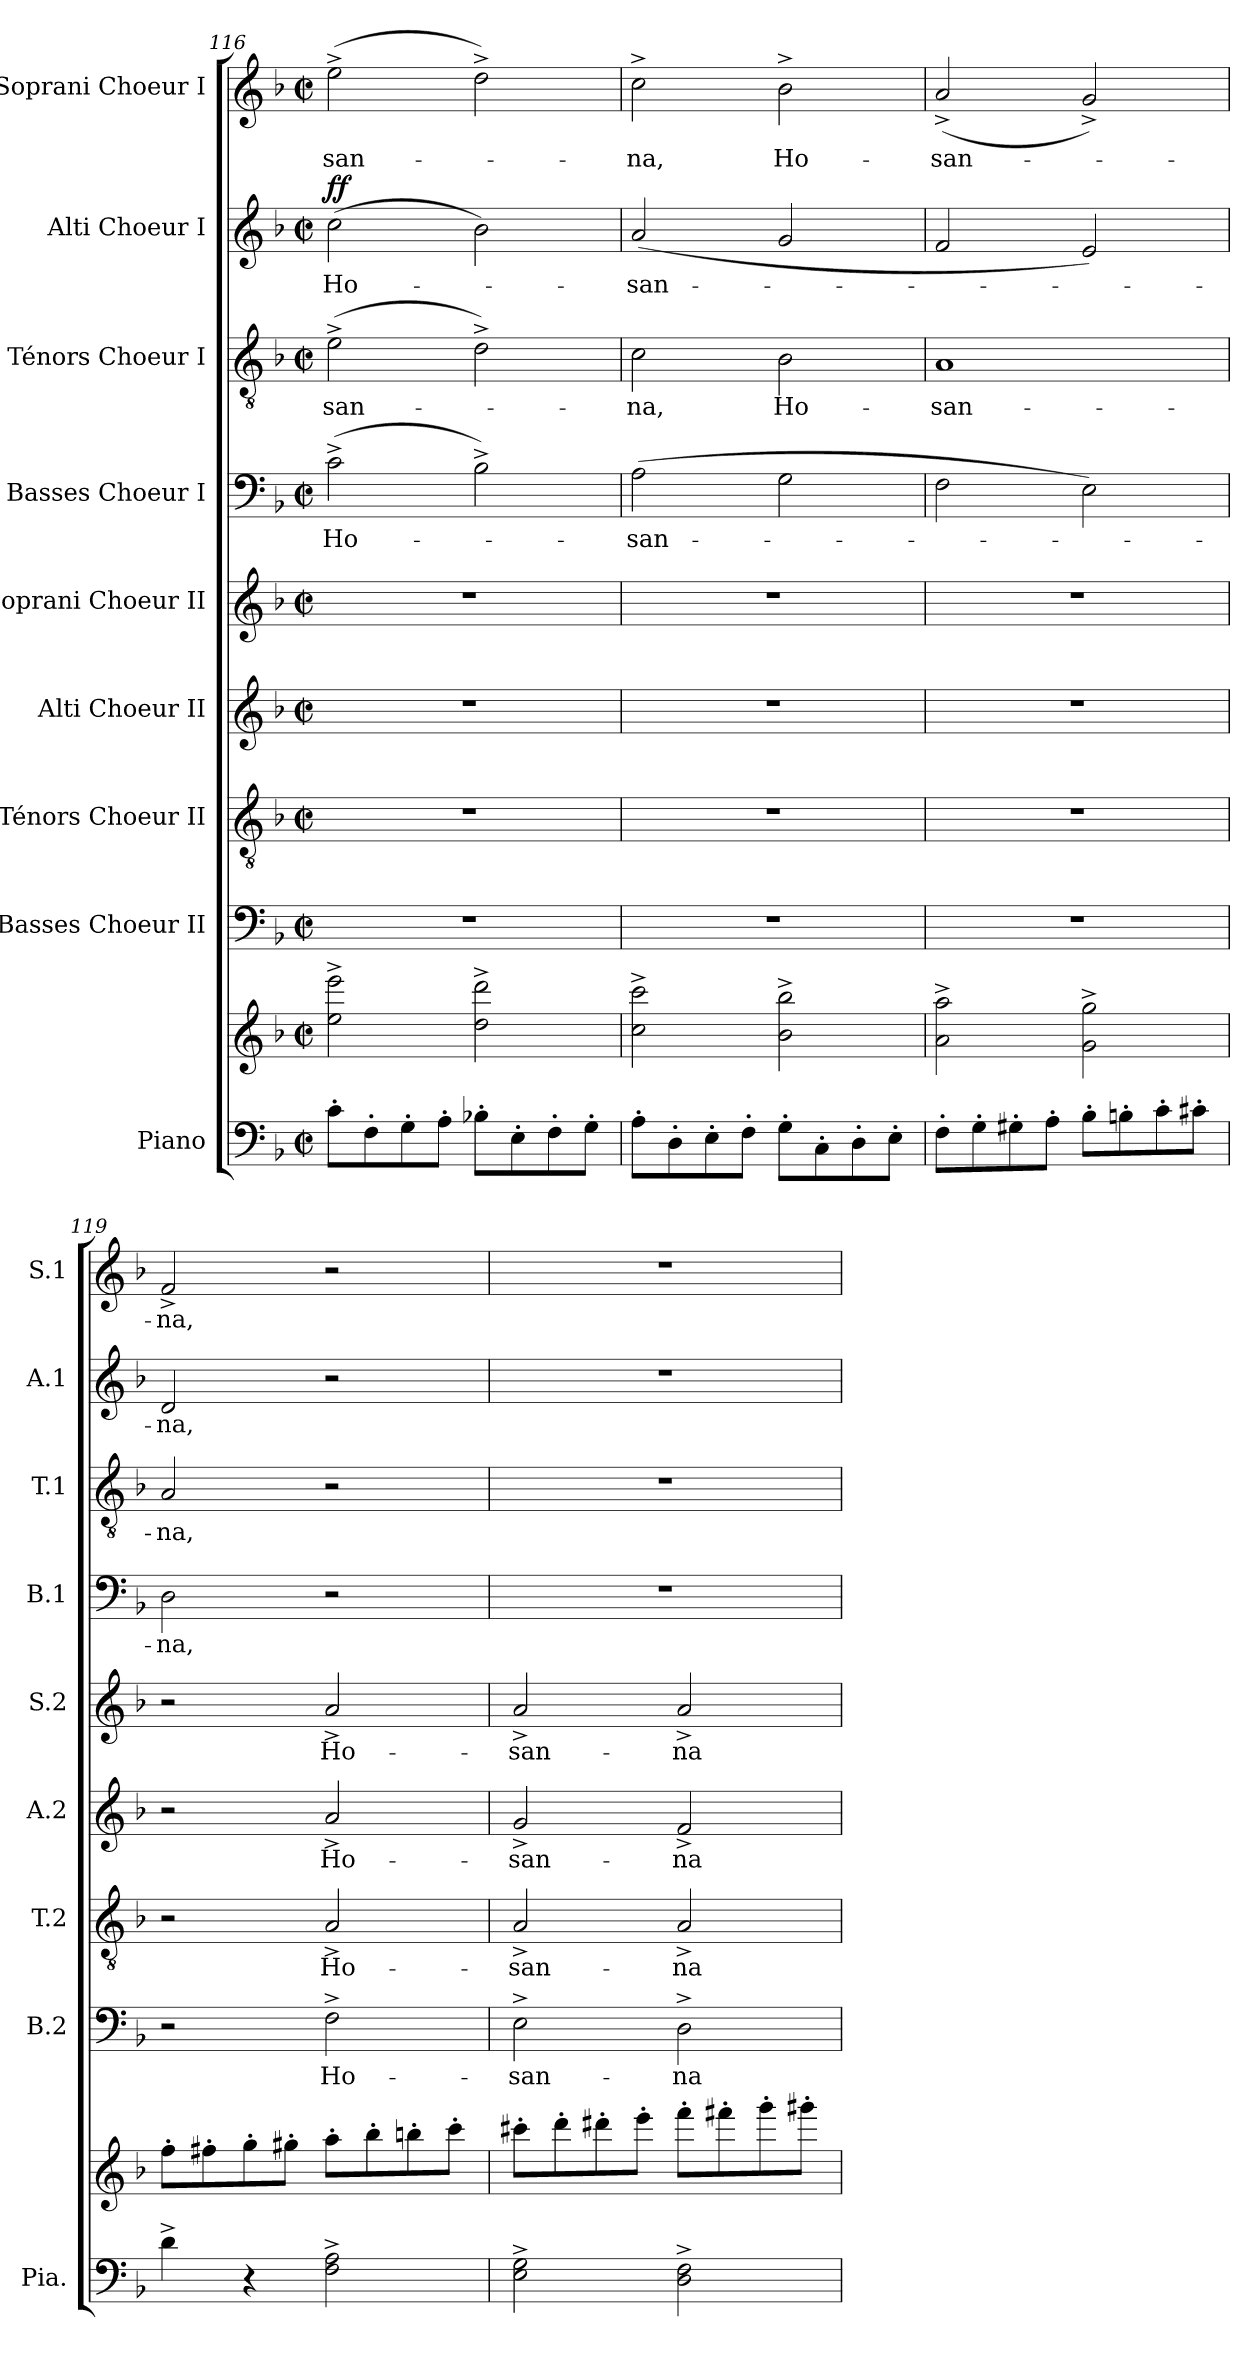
**kern	**kern	**kern	**text	**kern	**text	**kern	**text	**kern	**text	**kern	**text	**kern	**text	**kern	**text	**dynam	**kern	**text
*part9	*part9	*part8	*part8	*part7	*part7	*part6	*part6	*part5	*part5	*part4	*part4	*part3	*part3	*part2	*part2	*part2	*part1	*part1
*staff10	*staff9	*staff8	*staff8	*staff7	*staff7	*staff6	*staff6	*staff5	*staff5	*staff4	*staff4	*staff3	*staff3	*staff2	*staff2	*staff2	*staff1	*staff1
*I"Piano	*	*I"Basses Choeur II	*	*I"Ténors Choeur II	*	*I"Alti Choeur II	*	*I"Soprani Choeur II	*	*I"Basses Choeur I	*	*I"Ténors Choeur I	*	*I"Alti Choeur I	*	*	*I"Soprani Choeur I	*
*I'Pia.	*	*I'B.2	*	*I'T.2	*	*I'A.2	*	*I'S.2	*	*I'B.1	*	*I'T.1	*	*I'A.1	*	*	*I'S.1	*
*clefF4	*clefG2	*clefF4	*	*clefGv2	*	*clefG2	*	*clefG2	*	*clefF4	*	*clefGv2	*	*clefG2	*	*	*clefG2	*
*k[b-]	*k[b-]	*k[b-]	*	*k[b-]	*	*k[b-]	*	*k[b-]	*	*k[b-]	*	*k[b-]	*	*k[b-]	*	*	*k[b-]	*
*M2/2	*M2/2	*M2/2	*	*M2/2	*	*M2/2	*	*M2/2	*	*M2/2	*	*M2/2	*	*M2/2	*	*	*M2/2	*
*met(c|)	*met(c|)	*met(c|)	*	*met(c|)	*	*met(c|)	*	*met(c|)	*	*met(c|)	*	*met(c|)	*	*met(c|)	*	*	*met(c|)	*
=116	=116	=116	=116	=116	=116	=116	=116	=116	=116	=116	=116	=116	=116	=116	=116	=116	=116	=116
!	!	!	!	!	!	!	!	!	!	!	!	!	!	!	!	!LO:DY:a	!	!
8c'\L	2ee\^ 2eee\^	1r	.	1r	.	1r	.	1r	.	(2c^\	Ho-	(2e^\	-san-	(2cc\	Ho-	ff	(2ee^\	-san-
8F'\	.	.	.	.	.	.	.	.	.	.	.	.	.	.	.	.	.	.
8G'\	.	.	.	.	.	.	.	.	.	.	.	.	.	.	.	.	.	.
8A'\J	.	.	.	.	.	.	.	.	.	.	.	.	.	.	.	.	.	.
8B-X'\L	2dd\^ 2ddd\^	.	.	.	.	.	.	.	.	2B-^\)	.	2d^\)	.	2b-\)	.	.	2dd^\)	.
8E'\	.	.	.	.	.	.	.	.	.	.	.	.	.	.	.	.	.	.
8F'\	.	.	.	.	.	.	.	.	.	.	.	.	.	.	.	.	.	.
8G'\J	.	.	.	.	.	.	.	.	.	.	.	.	.	.	.	.	.	.
!!LO:PB:g=z
=117	=117	=117	=117	=117	=117	=117	=117	=117	=117	=117	=117	=117	=117	=117	=117	=117	=117	=117
8A'\L	2cc\^ 2ccc\^	1r	.	1r	.	1r	.	1r	.	(2A\	-san-	2c\	-na,	(2a/	-san-	.	2cc^\	-na,
8D'\	.	.	.	.	.	.	.	.	.	.	.	.	.	.	.	.	.	.
8E'\	.	.	.	.	.	.	.	.	.	.	.	.	.	.	.	.	.	.
8F'\J	.	.	.	.	.	.	.	.	.	.	.	.	.	.	.	.	.	.
8G'\L	2b-\^ 2bb-\^	.	.	.	.	.	.	.	.	2G\	.	2B-\	Ho-	2g/	.	.	2b-^\	Ho-
8C'\	.	.	.	.	.	.	.	.	.	.	.	.	.	.	.	.	.	.
8D'\	.	.	.	.	.	.	.	.	.	.	.	.	.	.	.	.	.	.
8E'\J	.	.	.	.	.	.	.	.	.	.	.	.	.	.	.	.	.	.
=118	=118	=118	=118	=118	=118	=118	=118	=118	=118	=118	=118	=118	=118	=118	=118	=118	=118	=118
8F'\L	2a\^ 2aa\^	1r	.	1r	.	1r	.	1r	.	2F\	.	1A	-san-	2f/	.	.	(2a^/	-san-
8G'\	.	.	.	.	.	.	.	.	.	.	.	.	.	.	.	.	.	.
8G#X'\	.	.	.	.	.	.	.	.	.	.	.	.	.	.	.	.	.	.
8A'\J	.	.	.	.	.	.	.	.	.	.	.	.	.	.	.	.	.	.
8B-'\L	2g\^ 2gg\^	.	.	.	.	.	.	.	.	2E\)	.	.	.	2e/)	.	.	2g^/)	.
8Bn'\	.	.	.	.	.	.	.	.	.	.	.	.	.	.	.	.	.	.
8c'\	.	.	.	.	.	.	.	.	.	.	.	.	.	.	.	.	.	.
8c#X'\J	.	.	.	.	.	.	.	.	.	.	.	.	.	.	.	.	.	.
=119	=119	=119	=119	=119	=119	=119	=119	=119	=119	=119	=119	=119	=119	=119	=119	=119	=119	=119
4d^\	8ff'\L	2r	.	2r	.	2r	.	2r	.	2D\	-na,	2A/	-na,	2d/	-na,	.	2f^/	-na,
.	8ff#X'\	.	.	.	.	.	.	.	.	.	.	.	.	.	.	.	.	.
4r	8gg'\	.	.	.	.	.	.	.	.	.	.	.	.	.	.	.	.	.
.	8gg#X'\J	.	.	.	.	.	.	.	.	.	.	.	.	.	.	.	.	.
2F\^ 2A\^	8aa'\L	2F^\	Ho-	2A^/	Ho-	2a^/	Ho-	2a^/	Ho-	2r	.	2r	.	2r	.	.	2r	.
.	8bb-'\	.	.	.	.	.	.	.	.	.	.	.	.	.	.	.	.	.
.	8bbn'\	.	.	.	.	.	.	.	.	.	.	.	.	.	.	.	.	.
.	8ccc'\J	.	.	.	.	.	.	.	.	.	.	.	.	.	.	.	.	.
=120	=120	=120	=120	=120	=120	=120	=120	=120	=120	=120	=120	=120	=120	=120	=120	=120	=120	=120
2E\^ 2G\^	8ccc#X'\L	2E^\	-san-	2A^/	-san-	2g^/	-san-	2a^/	-san-	1r	.	1r	.	1r	.	.	1r	.
.	8ddd'\	.	.	.	.	.	.	.	.	.	.	.	.	.	.	.	.	.
.	8ddd#X'\	.	.	.	.	.	.	.	.	.	.	.	.	.	.	.	.	.
.	8eee'\J	.	.	.	.	.	.	.	.	.	.	.	.	.	.	.	.	.
2D\^ 2F\^	8fff'\L	2D^\	-na	2A^/	-na	2f^/	-na	2a^/	-na	.	.	.	.	.	.	.	.	.
.	8fff#X'\	.	.	.	.	.	.	.	.	.	.	.	.	.	.	.	.	.
.	8ggg'\	.	.	.	.	.	.	.	.	.	.	.	.	.	.	.	.	.
.	8ggg#X'\J	.	.	.	.	.	.	.	.	.	.	.	.	.	.	.	.	.
=	=	=	=	=	=	=	=	=	=	=	=	=	=	=	=	=	=	=
*-	*-	*-	*-	*-	*-	*-	*-	*-	*-	*-	*-	*-	*-	*-	*-	*-	*-	*-
